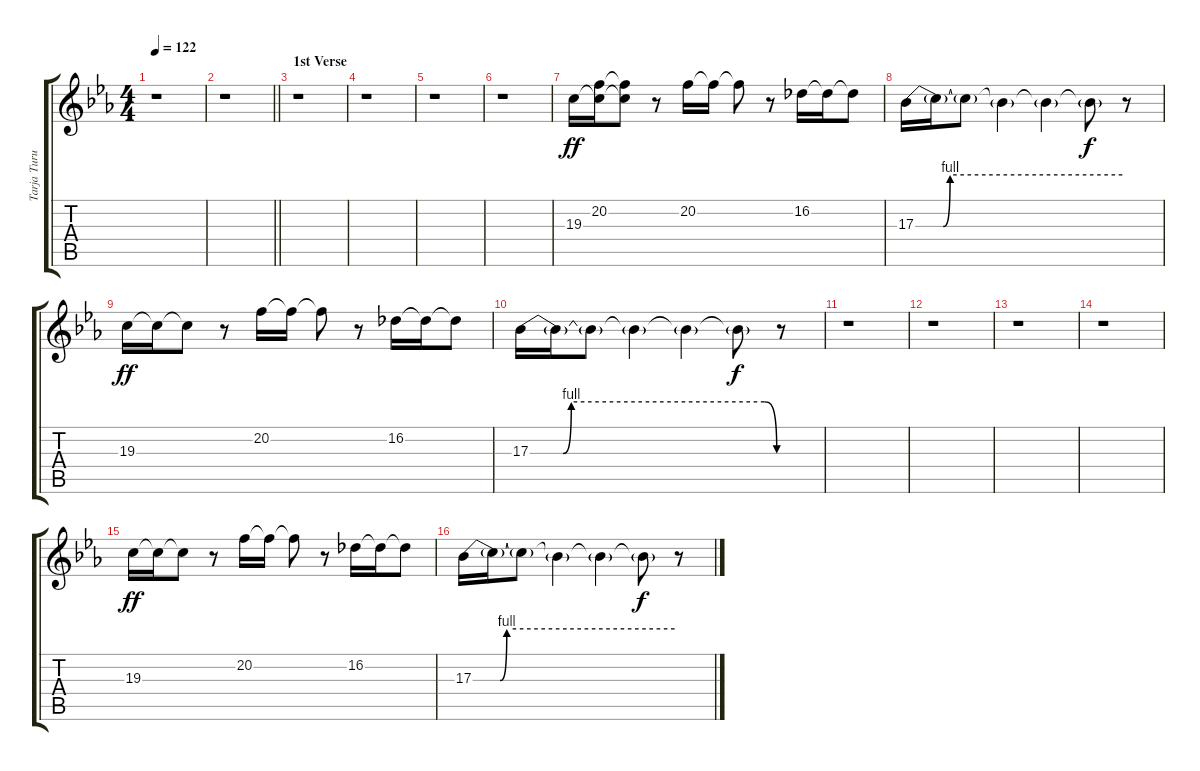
\track ("Tarja Turunen " "Tarja Turu") {instrument choiraahs}
\staff {score tabs}
\tuning (D4 A3 F3 C3 G2 D2) {hide}
\ts (4 4)
\tempo 122
\clef g2
\ks eb
r.1{dy ff} |
\barLineRight lightlight
r.1 |
\section ("" "1st Verse")
r.1 |
r.1 |
r.1 |
r.1 |
19.3.16 (20.2 19.3{t}).16 (20.2{t} 19.3{t}).8 r.8 20.2.16 20.2{t}.16 20.2{t}.8 r.8 16.2.16 16.2{t}.16 16.2{t}.8 |
17.3{be (custom 0 0 8 0 10 4 60 4)}.16 17.3{t}.16 17.3{t}.8 17.3{t}.4 17.3{t}.4 17.3{t}.8{dy f} r.8 |
19.3.16{dy ff} 19.3{t}.16 19.3{t}.8 r.8 20.2.16 20.2{t}.16 20.2{t}.8 r.8 16.2.16 16.2{t}.16 16.2{t}.8 |
17.3{be (custom 0 0 8 0 10 4 57 4 60 0)}.16 17.3{t}.16 17.3{t}.8 17.3{t}.4 17.3{t}.4 17.3{t}.8{dy f} r.8 |
r.1 |
r.1 |
r.1 |
r.1 |
19.3.16{dy ff} 19.3{t}.16 19.3{t}.8 r.8 20.2.16 20.2{t}.16 20.2{t}.8 r.8 16.2.16 16.2{t}.16 16.2{t}.8 |
17.3{be (custom 0 0 8 0 10 4 60 4)}.16 17.3{t}.16 17.3{t}.8 17.3{t}.4 17.3{t}.4 17.3{t}.8{dy f} r.8
